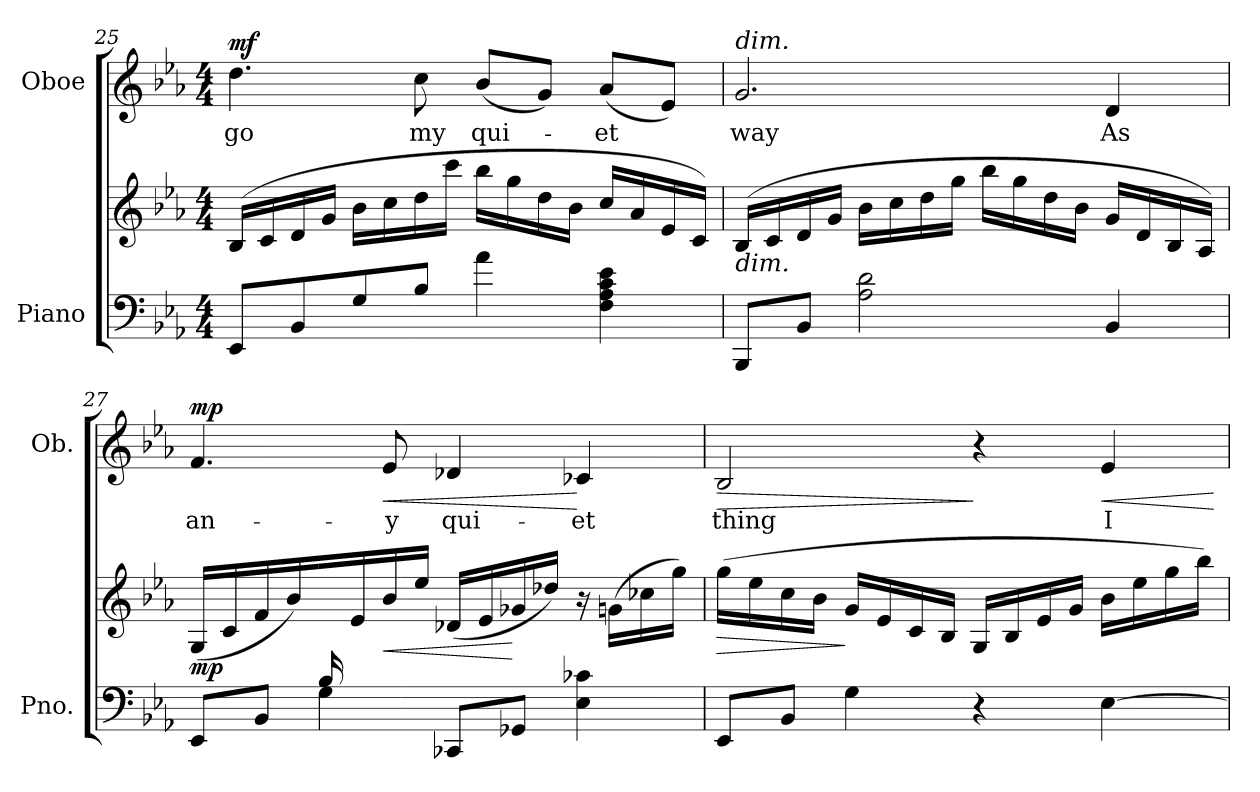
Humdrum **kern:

**kern	**kern	**dynam	**kern	**text	**dynam
*part2	*part2	*part2	*part1	*part1	*part1
*staff3	*staff2	*staff2/3	*staff1	*staff1	*staff1
*I"Piano	*	*	*I"Oboe	*	*
*I'Pno.	*	*	*I'Ob.	*	*
!!LO:LB:g=z
*clefF4	*clefG2	*	*clefG2	*	*
*k[b-e-a-]	*k[b-e-a-]	*	*k[b-e-a-]	*	*
*M4/4	*M4/4	*	*M4/4	*	*
=25	=25	=25	=25	=25	=25
!	!	!	!	!LO:LY:b	!LO:DY:a
8EE-/L	(16B-/LL	.	4.dd\	go	mf
.	16c/	.	.	.	.
8BB-/	16d/	.	.	.	.
.	16g/JJ	.	.	.	.
8G/	16b-\LL	.	.	.	.
.	16cc\	.	.	.	.
!	!	!	!	!LO:LY:b	!
8B-/J	16dd\	.	8cc\	my	.
.	16ccc\JJ	.	.	.	.
!	!	!	!	!LO:LY:b	!
4a-\	16bb-\LL	.	(8b-/L	qui-	.
.	16gg\	.	.	.	.
.	16dd\	.	8g/J)	.	.
.	16b-\JJ	.	.	.	.
!	!	!	!	!LO:LY:b	!
4F\ 4A-\ 4c\ 4e-\	16cc/LL	.	(8a-/L	-et	.
.	16a-/	.	.	.	.
.	16e-/	.	8e-/J)	.	.
.	16c/JJ)	.	.	.	.
=26	=26	=26	=26	=26	=26
!	!	!	!LO:TX:a:i:t=dim.	!	!
!	!LO:TX:b:i:t=dim.	!	!	!	!
!	!	!	!	!LO:LY:b	!
8BBB-/L	(16B-/LL	.	2.g/	way	.
.	16c/	.	.	.	.
8BB-/J	16d/	.	.	.	.
.	16g/JJ	.	.	.	.
2A-\ 2d\	16b-\LL	.	.	.	.
.	16cc\	.	.	.	.
.	16dd\	.	.	.	.
.	16gg\JJ	.	.	.	.
.	16bb-\LL	.	.	.	.
.	16gg\	.	.	.	.
.	16dd\	.	.	.	.
.	16b-\JJ	.	.	.	.
!	!	!	!	!LO:LY:b	!
4BB-/	16g/LL	.	4d/	As	.
.	16d/	.	.	.	.
.	16B-/	.	.	.	.
.	16A-/JJ)	.	.	.	.
!!LO:PB:g=z
=27	=27	=27	=27	=27	=27
*^	*	*	*	*	*
!	!	!	!LO:DY:b	!	!LO:LY:b	!LO:DY:a
4ryy	8EE-/L	(16G/LL	mp	4.f/	an-	mp
.	.	16c/	.	.	.	.
.	8BB-/J	16f/	.	.	.	.
.	.	16b-/JJ)	.	.	.	.
(16B-/LL	4G\	16ryy	.	.	.	.
2ryy	.	16e-\	.	.	.	.
!	!	!	!LO:HP:b	!	!LO:LY:b	!LO:HP:b
.	.	16b-\	<	8e-/	-y	<
.	.	16ee-\JJ)	.	.	.	.
!	!	!	!	!	!LO:LY:b	!
.	8CC-X/L	(16d-X/LL	.	4d-X/	qui-	.
.	.	16e-/	.	.	.	.
.	8GG-X/J	16g-X/	[	.	.	.
.	.	16dd-X/JJ)	.	.	.	.
!	!	!	!	!	!LO:LY:b	!
.	4E-\ 4c-X\	16r	.	4c-X/	-et	[
8.ryy	.	(16gn\LL	.	.	.	.
.	.	16cc-X\	.	.	.	.
.	.	16gg\JJ)	.	.	.	.
*v	*v	*	*	*	*	*
=28	=28	=28	=28	=28	=28
!	!	!LO:HP:b	!	!LO:LY:b	!LO:HP:b
8EE-/L	(16gg\LL	>	2B-/	thing	>
.	16ee-\	.	.	.	.
8BB-/J	16cc\	.	.	.	.
.	16b-\JJ	.	.	.	.
4G\	16g/LL	]	.	.	.
.	16e-/	.	.	.	.
.	16c/	.	.	.	.
.	16B-/JJ	.	.	.	.
4r	16G/LL	.	4r	.	]
.	16B-/	.	.	.	.
.	16e-/	.	.	.	.
.	16g/JJ	.	.	.	.
!	!	!	!	!LO:LY:b	!LO:HP:b
[4E-\	16b-\LL	.	4e-/	I	<
.	16ee-\	.	.	.	.
.	16gg\	.	.	.	.
.	16bb-\JJ)	.	.	.	.
.	.	.	.	.	[
=	=	=	=	=	=
*-	*-	*-	*-	*-	*-
